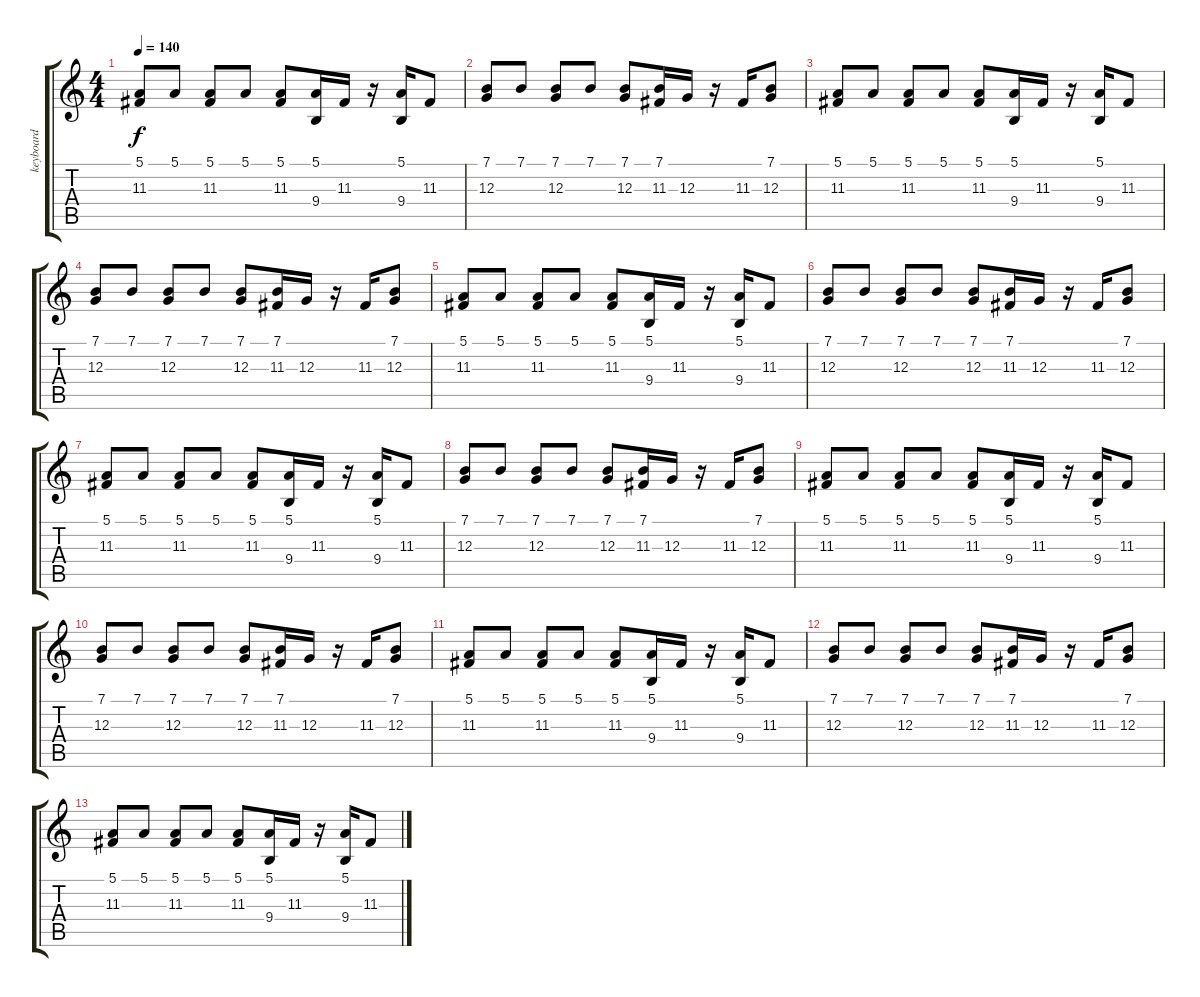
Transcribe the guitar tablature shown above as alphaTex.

\track ("keyboard" "keyboard") {instrument electricgrandpiano}
\staff {score tabs}
\tuning (E4 B3 G3 D3 A2 E2) {hide}
\ts (4 4)
\tempo 140
\clef g2
\ks c
(5.1 11.3).8{dy f} 5.1.8 (5.1 11.3).8 5.1.8 (5.1 11.3).8 (5.1 9.4).16 11.3.16 r.16 (5.1 9.4).16 11.3.8 |
(7.1 12.3).8 7.1.8 (7.1 12.3).8 7.1.8 (7.1 12.3).8 (7.1 11.3).16 12.3.16 r.16 11.3.16 (7.1 12.3).8 |
(5.1 11.3).8 5.1.8 (5.1 11.3).8 5.1.8 (5.1 11.3).8 (5.1 9.4).16 11.3.16 r.16 (5.1 9.4).16 11.3.8 |
(7.1 12.3).8 7.1.8 (7.1 12.3).8 7.1.8 (7.1 12.3).8 (7.1 11.3).16 12.3.16 r.16 11.3.16 (7.1 12.3).8 |
(5.1 11.3).8 5.1.8 (5.1 11.3).8 5.1.8 (5.1 11.3).8 (5.1 9.4).16 11.3.16 r.16 (5.1 9.4).16 11.3.8 |
(7.1 12.3).8 7.1.8 (7.1 12.3).8 7.1.8 (7.1 12.3).8 (7.1 11.3).16 12.3.16 r.16 11.3.16 (7.1 12.3).8 |
(5.1 11.3).8 5.1.8 (5.1 11.3).8 5.1.8 (5.1 11.3).8 (5.1 9.4).16 11.3.16 r.16 (5.1 9.4).16 11.3.8 |
(7.1 12.3).8 7.1.8 (7.1 12.3).8 7.1.8 (7.1 12.3).8 (7.1 11.3).16 12.3.16 r.16 11.3.16 (7.1 12.3).8 |
(5.1 11.3).8 5.1.8 (5.1 11.3).8 5.1.8 (5.1 11.3).8 (5.1 9.4).16 11.3.16 r.16 (5.1 9.4).16 11.3.8 |
(7.1 12.3).8 7.1.8 (7.1 12.3).8 7.1.8 (7.1 12.3).8 (7.1 11.3).16 12.3.16 r.16 11.3.16 (7.1 12.3).8 |
(5.1 11.3).8 5.1.8 (5.1 11.3).8 5.1.8 (5.1 11.3).8 (5.1 9.4).16 11.3.16 r.16 (5.1 9.4).16 11.3.8 |
(7.1 12.3).8 7.1.8 (7.1 12.3).8 7.1.8 (7.1 12.3).8 (7.1 11.3).16 12.3.16 r.16 11.3.16 (7.1 12.3).8 |
(5.1 11.3).8 5.1.8 (5.1 11.3).8 5.1.8 (5.1 11.3).8 (5.1 9.4).16 11.3.16 r.16 (5.1 9.4).16 11.3.8
